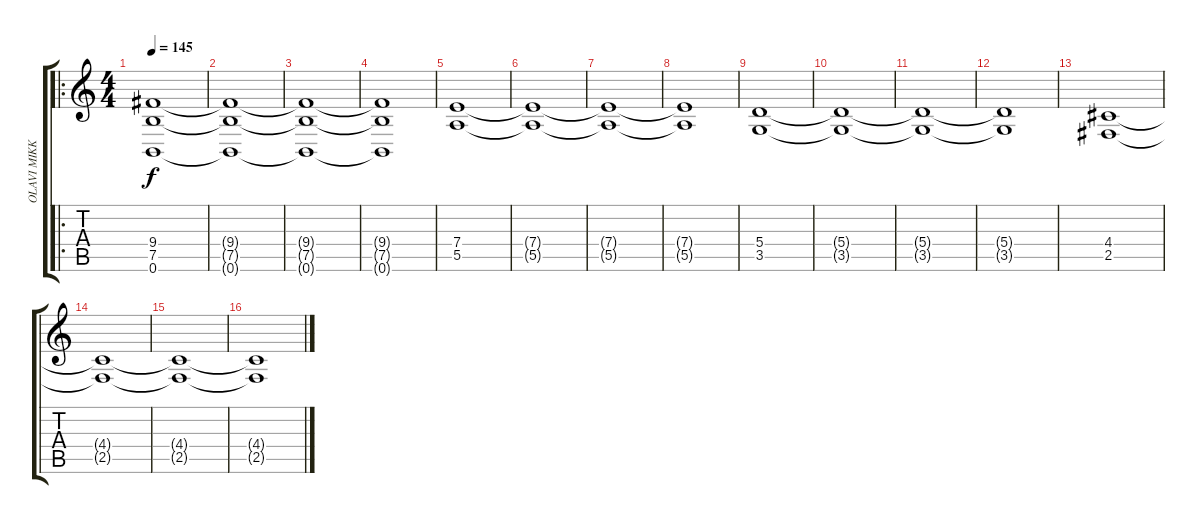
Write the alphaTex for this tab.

\track ("OLAVI MIKKONEN" "OLAVI MIKK") {instrument distortionguitar}
\staff {score tabs}
\tuning (B3 Gb3 D3 A2 E2 B1) {hide}
\ro
\ts (4 4)
\tempo 145
\clef g2
\ks c
(9.4 7.5 0.6).1{dy f} |
(9.4{t} 7.5{t} 0.6{t}).1 |
(9.4{t} 7.5{t} 0.6{t}).1 |
(9.4{t} 7.5{t} 0.6{t}).1 |
(7.4 5.5).1 |
(7.4{t} 5.5{t}).1 |
(7.4{t} 5.5{t}).1 |
(7.4{t} 5.5{t}).1 |
(5.4 3.5).1 |
(5.4{t} 3.5{t}).1 |
(5.4{t} 3.5{t}).1 |
(5.4{t} 3.5{t}).1 |
(4.4 2.5).1 |
(4.4{t} 2.5{t}).1 |
(4.4{t} 2.5{t}).1 |
(4.4{t} 2.5{t}).1
